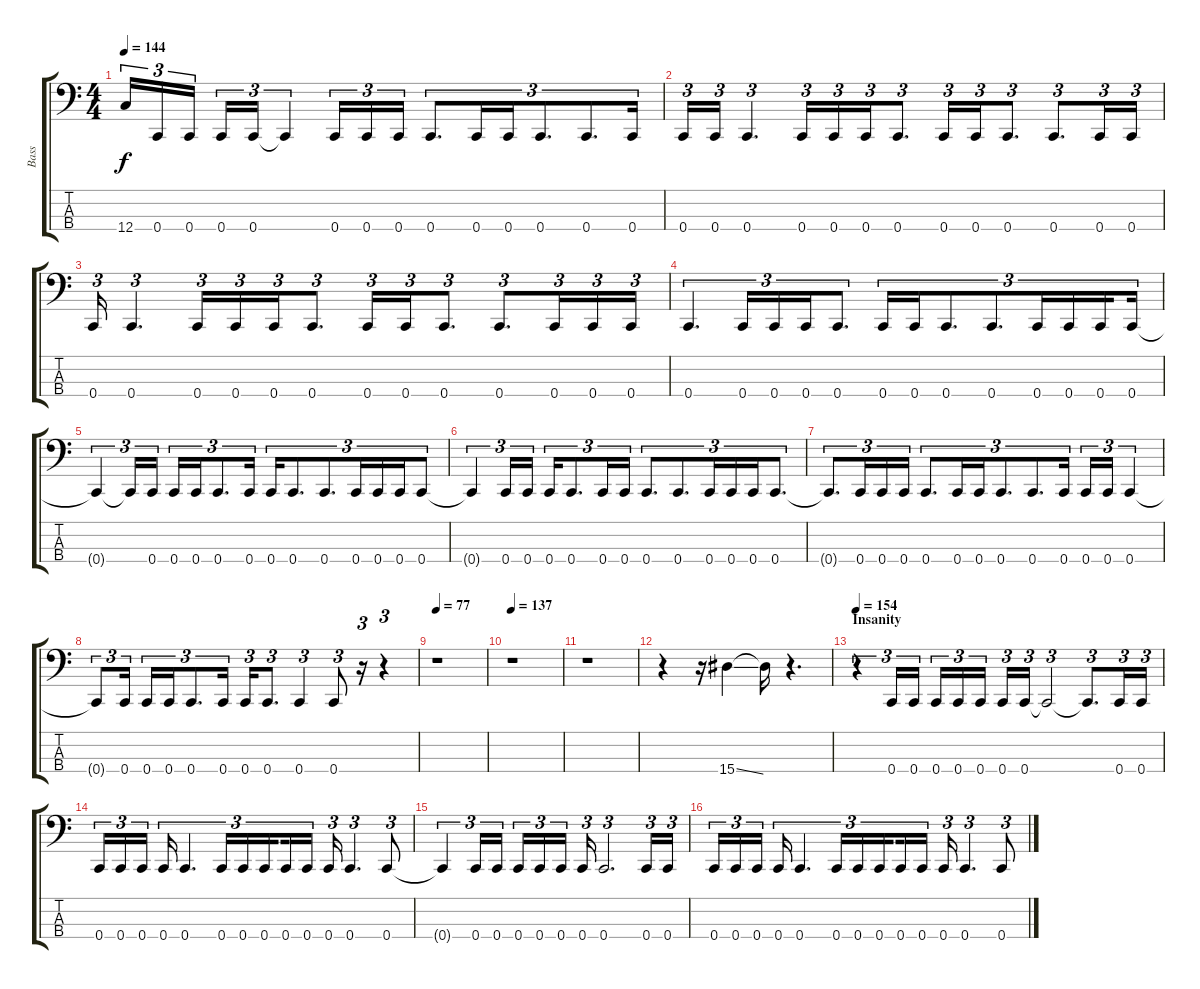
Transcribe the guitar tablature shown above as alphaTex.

\track ("Bass" "Bass") {instrument electricbassfinger}
\staff {score tabs}
\tuning (F2 C2 G1 C1) {hide}
\ts (4 4)
\tempo 144
\clef f4
\ks c
12.4{t}.16{tu (3 2) dy f} 0.4.16{tu (3 2)} 0.4.16{tu (3 2) beam splitsecondary} 0.4.16{tu (3 2)} 0.4.16{tu (3 2)} 0.4{t}.4{tu (3 2)} 0.4.16{tu (3 2)} 0.4.16{tu (3 2)} 0.4.16{tu (3 2)} 0.4.8{d tu (3 2)} 0.4.16{tu (3 2)} 0.4.16{tu (3 2)} 0.4.8{d tu (3 2)} 0.4.8{d tu (3 2)} 0.4.16{tu (3 2)} |
0.4.16{tu (3 2)} 0.4.16{tu (3 2)} 0.4.4{d tu (3 2)} 0.4.16{tu (3 2)} 0.4.16{tu (3 2)} 0.4.16{tu (3 2)} 0.4.8{d tu (3 2)} 0.4.16{tu (3 2)} 0.4.16{tu (3 2)} 0.4.8{d tu (3 2)} 0.4.8{d tu (3 2)} 0.4.16{tu (3 2)} 0.4.16{tu (3 2)} |
0.4.16{tu (3 2)} 0.4.4{d tu (3 2)} 0.4.16{tu (3 2)} 0.4.16{tu (3 2)} 0.4.16{tu (3 2)} 0.4.8{d tu (3 2)} 0.4.16{tu (3 2)} 0.4.16{tu (3 2)} 0.4.8{d tu (3 2)} 0.4.8{d tu (3 2)} 0.4.16{tu (3 2)} 0.4.16{tu (3 2)} 0.4.16{tu (3 2)} |
0.4.4{d tu (3 2)} 0.4.16{tu (3 2)} 0.4.16{tu (3 2)} 0.4.16{tu (3 2)} 0.4.8{d tu (3 2)} 0.4.16{tu (3 2)} 0.4.16{tu (3 2)} 0.4.8{d tu (3 2)} 0.4.8{d tu (3 2)} 0.4.16{tu (3 2)} 0.4.16{tu (3 2)} 0.4.16{tu (3 2) beam splitsecondary} 0.4.16{tu (3 2)} |
0.4{t}.4{tu (3 2)} 0.4{t}.16{tu (3 2)} 0.4.16{tu (3 2)} 0.4.16{tu (3 2)} 0.4.16{tu (3 2)} 0.4.8{d tu (3 2)} 0.4.16{tu (3 2)} 0.4.16{tu (3 2)} 0.4.8{d tu (3 2)} 0.4.8{d tu (3 2)} 0.4.16{tu (3 2)} 0.4.16{tu (3 2)} 0.4.16{tu (3 2)} 0.4.8{tu (3 2)} |
0.4{t}.4{tu (3 2)} 0.4.16{tu (3 2)} 0.4.16{tu (3 2)} 0.4.16{tu (3 2)} 0.4.8{d tu (3 2)} 0.4.16{tu (3 2)} 0.4.16{tu (3 2)} 0.4.8{d tu (3 2)} 0.4.8{d tu (3 2)} 0.4.16{tu (3 2)} 0.4.16{tu (3 2)} 0.4.16{tu (3 2)} 0.4.8{d tu (3 2)} |
0.4{t}.8{d tu (3 2)} 0.4.16{tu (3 2)} 0.4.16{tu (3 2)} 0.4.16{tu (3 2)} 0.4.8{d tu (3 2)} 0.4.16{tu (3 2)} 0.4.16{tu (3 2)} 0.4.8{d tu (3 2)} 0.4.8{d tu (3 2)} 0.4.16{tu (3 2)} 0.4.16{tu (3 2)} 0.4.16{tu (3 2)} 0.4.4{tu (3 2)} |
0.4{t}.8{tu (3 2)} 0.4.16{tu (3 2) beam splitsecondary} 0.4.16{tu (3 2)} 0.4.16{tu (3 2)} 0.4.8{d tu (3 2)} 0.4.16{tu (3 2)} 0.4.16{tu (3 2)} 0.4.8{d tu (3 2)} 0.4.4{tu (3 2)} 0.4.8{tu (3 2)} r.16{tu (3 2)} r.4{tu (3 2)} |
\tempo 77
r.1 |
\tempo 137
r.1 |
r.1 |
r.4 r.16 15.4{ss}.4 15.4{t}.16 r.4{d} |
\section ("" "Insanity")
\tempo 154
r.4{tu (3 2)} 0.4.16{tu (3 2)} 0.4.16{tu (3 2)} 0.4.16{tu (3 2)} 0.4.16{tu (3 2)} 0.4.16{tu (3 2) beam splitsecondary} 0.4.16{tu (3 2)} 0.4.16{tu (3 2)} 0.4{t}.2{tu (3 2)} 0.4{t}.8{d tu (3 2)} 0.4.16{tu (3 2)} 0.4.16{tu (3 2)} |
0.4.16{tu (3 2)} 0.4.16{tu (3 2)} 0.4.16{tu (3 2) beam splitsecondary} 0.4.16{tu (3 2)} 0.4.4{d tu (3 2)} 0.4.16{tu (3 2)} 0.4.16{tu (3 2)} 0.4.16{tu (3 2) beam splitsecondary} 0.4.16{tu (3 2)} 0.4.16{tu (3 2)} 0.4.16{tu (3 2)} 0.4.4{d tu (3 2)} 0.4.8{tu (3 2)} |
0.4{t}.4{tu (3 2)} 0.4.16{tu (3 2)} 0.4.16{tu (3 2)} 0.4.16{tu (3 2)} 0.4.16{tu (3 2)} 0.4.16{tu (3 2) beam splitsecondary} 0.4.16{tu (3 2)} 0.4.2{d tu (3 2)} 0.4.16{tu (3 2)} 0.4.16{tu (3 2)} |
0.4.16{tu (3 2)} 0.4.16{tu (3 2)} 0.4.16{tu (3 2) beam splitsecondary} 0.4.16{tu (3 2)} 0.4.4{d tu (3 2)} 0.4.16{tu (3 2)} 0.4.16{tu (3 2)} 0.4.16{tu (3 2) beam splitsecondary} 0.4.16{tu (3 2)} 0.4.16{tu (3 2)} 0.4.16{tu (3 2)} 0.4.4{d tu (3 2)} 0.4.8{tu (3 2)}
